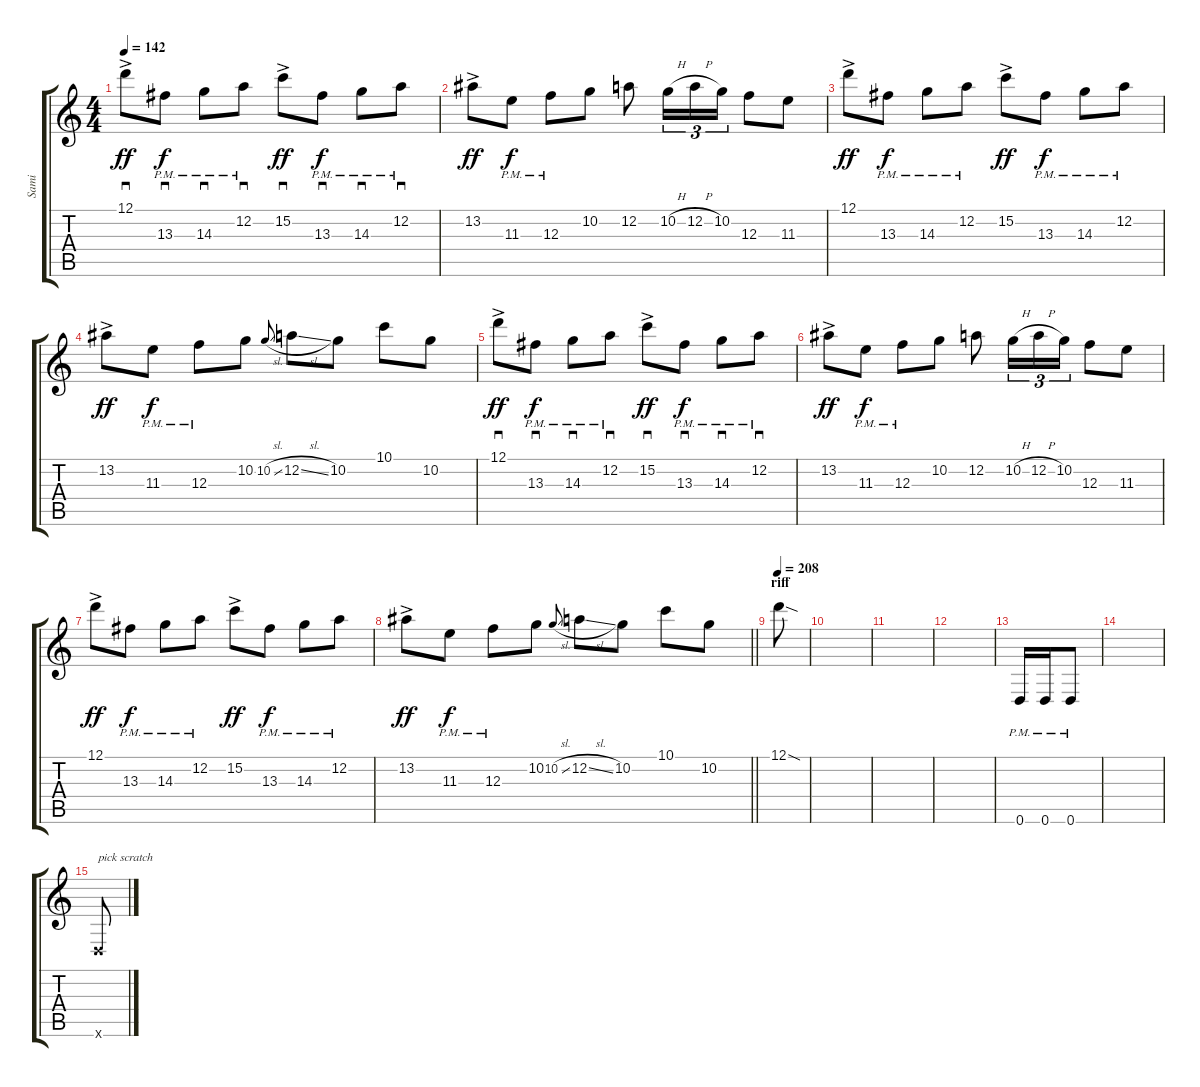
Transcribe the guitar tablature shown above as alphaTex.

\track ("Sami" "Sami") {instrument distortionguitar}
\staff {score tabs}
\tuning (D4 A3 F3 C3 G2 D2) {hide}
\ts (4 4)
\tempo 142
\clef g2
\ks c
12.1{ac}.8{sd dy ff} 13.3{pm}.8{sd dy f} 14.3{pm}.8{sd} 12.2{pm}.8{sd} 15.2{ac}.8{sd dy ff} 13.3{pm}.8{sd dy f} 14.3{pm}.8{sd} 12.2{pm}.8{sd} |
13.2{ac}.8{dy ff} 11.3{pm}.8{dy f} 12.3{pm}.8 10.2.8 12.2.8 10.2{h}.16{tu (3 2)} 12.2{h}.16{tu (3 2)} 10.2.16{tu (3 2)} 12.3.8 11.3.8 |
12.1{ac}.8{dy ff} 13.3{pm}.8{dy f} 14.3{pm}.8 12.2{pm}.8 15.2{ac}.8{dy ff} 13.3{pm}.8{dy f} 14.3{pm}.8 12.2{pm}.8 |
13.2{ac}.8{dy ff} 11.3{pm}.8{dy f} 12.3{pm}.8 10.2.8 10.2{sl}.8{gr onbeat} 12.2{sl}.8 10.2.8 10.1.8 10.2.8 |
12.1{ac}.8{sd dy ff} 13.3{pm}.8{sd dy f} 14.3{pm}.8{sd} 12.2{pm}.8{sd} 15.2{ac}.8{sd dy ff} 13.3{pm}.8{sd dy f} 14.3{pm}.8{sd} 12.2{pm}.8{sd} |
13.2{ac}.8{dy ff} 11.3{pm}.8{dy f} 12.3{pm}.8 10.2.8 12.2.8 10.2{h}.16{tu (3 2)} 12.2{h}.16{tu (3 2)} 10.2.16{tu (3 2)} 12.3.8 11.3.8 |
12.1{ac}.8{dy ff} 13.3{pm}.8{dy f} 14.3{pm}.8 12.2{pm}.8 15.2{ac}.8{dy ff} 13.3{pm}.8{dy f} 14.3{pm}.8 12.2{pm}.8 |
\barLineRight lightlight
13.2{ac}.8{dy ff} 11.3{pm}.8{dy f} 12.3{pm}.8 10.2.8 10.2{sl}.8{gr onbeat} 12.2{sl}.8 10.2.8 10.1.8 10.2.8 |
\section ("" "riff")
\tempo 208
12.1{sod}.8 |
|
|
|
0.6{pm}.16 0.6{pm}.16 0.6{pm}.8 |
|
0.6{x}.8{txt "pick scratch"}
